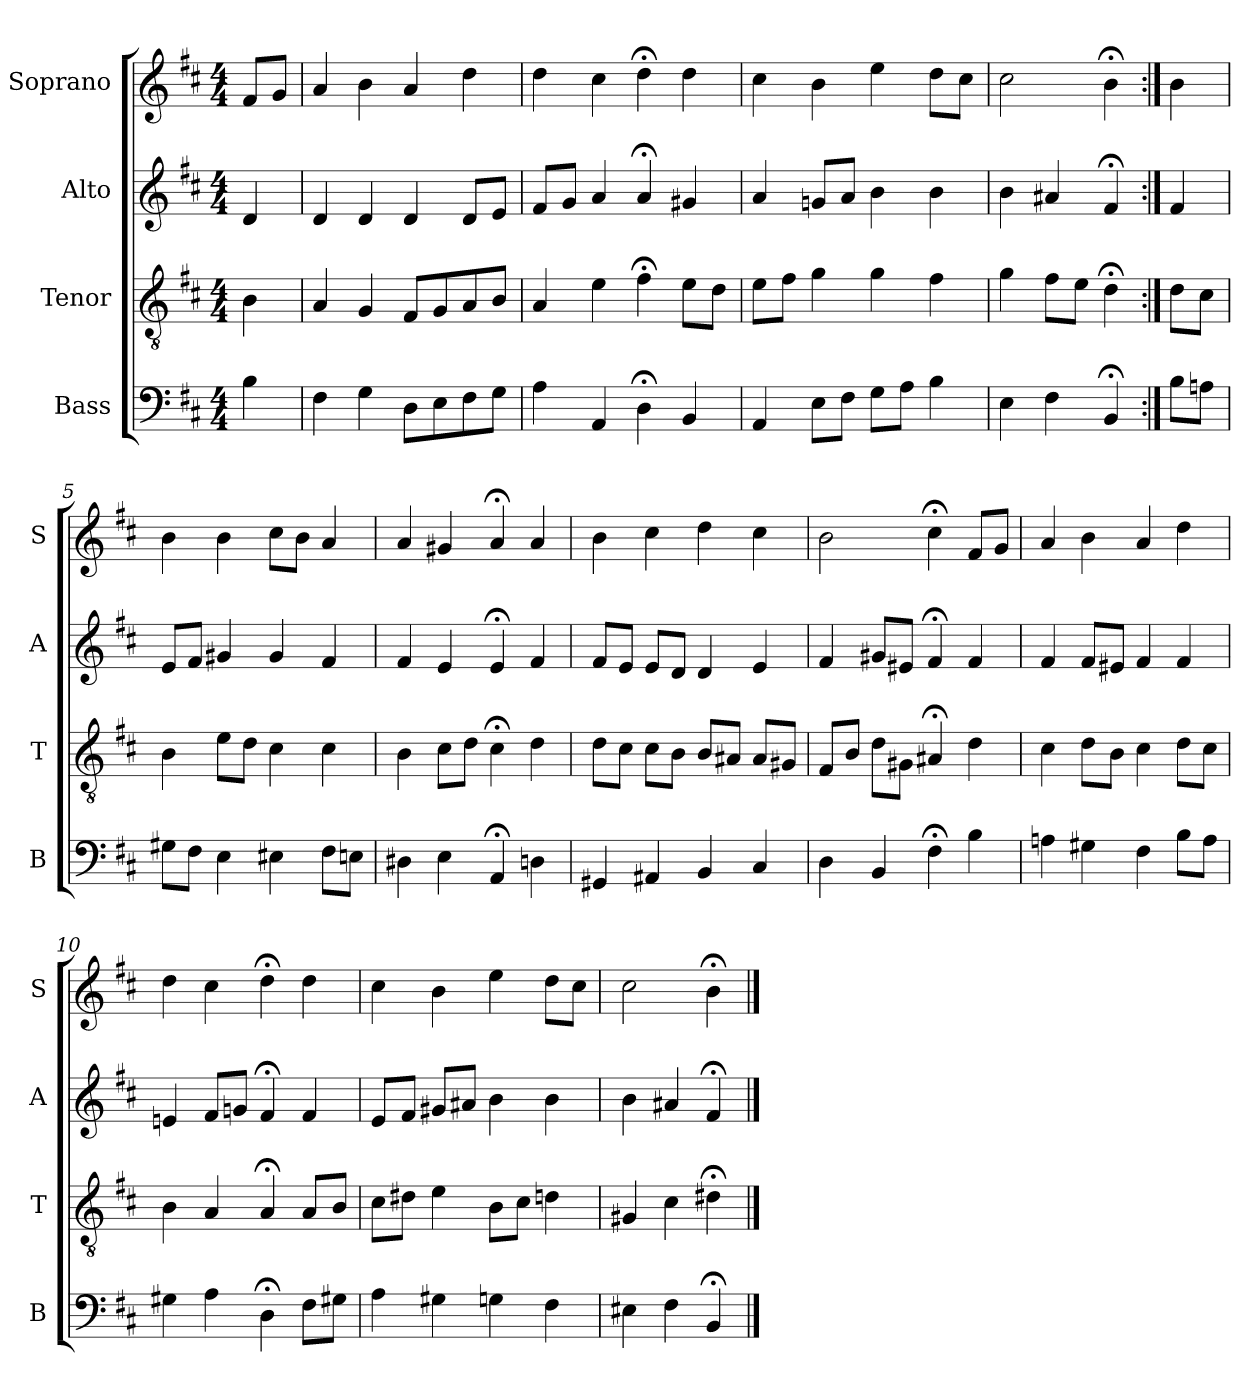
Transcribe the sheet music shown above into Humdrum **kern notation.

**kern	**kern	**kern	**kern
*part4	*part3	*part2	*part1
*staff4	*staff3	*staff2	*staff1
*I"Bass	*I"Tenor	*I"Alto	*I"Soprano
*I'B	*I'T	*I'A	*I'S
*clefF4	*clefGv2	*clefG2	*clefG2
*k[f#c#]	*k[f#c#]	*k[f#c#]	*k[f#c#]
*b:	*b:	*b:	*b:
*M4/4	*M4/4	*M4/4	*M4/4
*MM100	*MM100	*MM100	*MM100
=	=	=	=
4B	4B	4d	8f#L
.	.	.	8gJ
=1	=1	=1	=1
4F#	4A	4d	4a
4G	4G	4d	4b
8DL	8F#L	4d	4a
8E	8G	.	.
8F#	8A	8dL	4dd
8GJ	8BJ	8eJ	.
=2	=2	=2	=2
4A	4A	8f#L	4dd
.	.	8gJ	.
4AA	4e	4a	4cc#
4D;<	4f#;<	4a;<	4dd;<
4BB	8eL	4g#X	4dd
.	8dJ	.	.
=3	=3	=3	=3
4AA	8eL	4a	4cc#
.	8f#J	.	.
8EL	4g	8gnL	4b
8F#J	.	8aJ	.
8GL	4g	4b	4ee
8AJ	.	.	.
4B	4f#	4b	8ddL
.	.	.	8cc#J
=4	=4	=4	=4
4E	4g	4b	2cc#
4F#	8f#L	4a#X	.
.	8eJ	.	.
4BB;<	4d;<	4f#;<	4b;<
=:|!	=:|!	=:|!	=:|!
8BL	8dL	4f#	4b
8AnJ	8c#J	.	.
=5	=5	=5	=5
8G#XL	4B	8eL	4b
8F#J	.	8f#J	.
4E	8eL	4g#X	4b
.	8dJ	.	.
4E#X	4c#	4g#	8cc#L
.	.	.	8bJ
8F#L	4c#	4f#	4a
8EnJ	.	.	.
=6	=6	=6	=6
4D#X	4B	4f#	4a
4E	8c#L	4e	4g#X
.	8dJ	.	.
4AA;<	4c#;<	4e;<	4a;<
4Dn	4d	4f#	4a
=7	=7	=7	=7
4GG#X	8dL	8f#L	4b
.	8c#J	8eJ	.
4AA#X	8c#L	8eL	4cc#
.	8BJ	8dJ	.
4BB	8BL	4d	4dd
.	8A#XJ	.	.
4C#	8A#L	4e	4cc#
.	8G#XJ	.	.
=8	=8	=8	=8
4D	8F#L	4f#	2b
.	8BJ	.	.
4BB	8dL	8g#XL	.
.	8G#XJ	8e#XJ	.
4F#;<	4A#X;<	4f#;<	4cc#;<
4B	4d	4f#	8f#L
.	.	.	8gJ
=9	=9	=9	=9
4An	4c#	4f#	4a
4G#X	8dL	8f#L	4b
.	8BJ	8e#XJ	.
4F#	4c#	4f#	4a
8BL	8dL	4f#	4dd
8AJ	8c#J	.	.
=10	=10	=10	=10
4G#X	4B	4en	4dd
4A	4A	8f#L	4cc#
.	.	8gnJ	.
4D;<	4A;<	4f#;<	4dd;<
8F#L	8AL	4f#	4dd
8G#XJ	8BJ	.	.
=11	=11	=11	=11
4A	8c#L	8eL	4cc#
.	8d#XJ	8f#J	.
4G#X	4e	8g#XL	4b
.	.	8a#XJ	.
4Gn	8BL	4b	4ee
.	8c#J	.	.
4F#	4dn	4b	8ddL
.	.	.	8cc#J
=12	=12	=12	=12
4E#X	4G#X	4b	2cc#
4F#	4c#	4a#X	.
4BB;<	4d#X;<	4f#;<	4b;<
==	==	==	==
*-	*-	*-	*-
